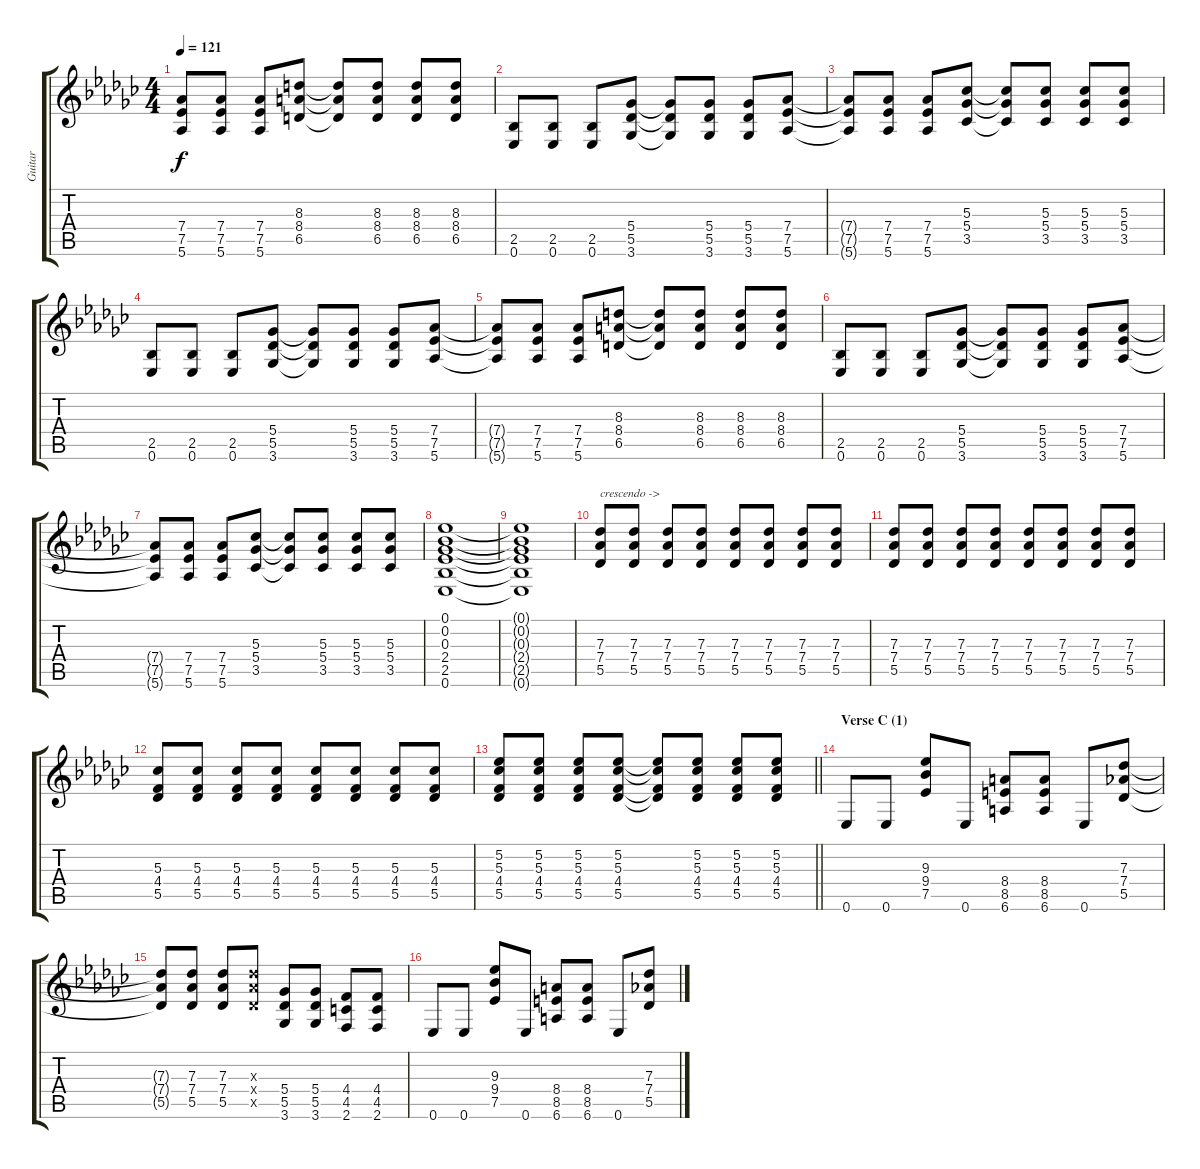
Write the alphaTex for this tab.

\track ("Guitar" "Guitar") {instrument distortionguitar}
\staff {score tabs}
\tuning (Eb4 Bb3 Gb3 Db3 Ab2 Eb2) {hide}
\ts (4 4)
\tempo 121
\clef g2
\ks ebminor
(7.4{t} 7.5{t} 5.6{t}).8{dy f} (7.4 7.5 5.6).8 (7.4 7.5 5.6).8 (8.3 8.4 6.5).8 (8.3{t} 8.4{t} 6.5{t}).8 (8.3 8.4 6.5).8 (8.3 8.4 6.5).8 (8.3 8.4 6.5).8 |
(2.5 0.6).8 (2.5 0.6).8 (2.5 0.6).8 (5.4 5.5 3.6).8 (5.4{t} 5.5{t} 3.6{t}).8 (5.4 5.5 3.6).8 (5.4 5.5 3.6).8 (7.4 7.5 5.6).8 |
(7.4{t} 7.5{t} 5.6{t}).8 (7.4 7.5 5.6).8 (7.4 7.5 5.6).8 (5.3 5.4 3.5).8 (5.3{t} 5.4{t} 3.5{t}).8 (5.3 5.4 3.5).8 (5.3 5.4 3.5).8 (5.3 5.4 3.5).8 |
(2.5 0.6).8 (2.5 0.6).8 (2.5 0.6).8 (5.4 5.5 3.6).8 (5.4{t} 5.5{t} 3.6{t}).8 (5.4 5.5 3.6).8 (5.4 5.5 3.6).8 (7.4 7.5 5.6).8 |
(7.4{t} 7.5{t} 5.6{t}).8 (7.4 7.5 5.6).8 (7.4 7.5 5.6).8 (8.3 8.4 6.5).8 (8.3{t} 8.4{t} 6.5{t}).8 (8.3 8.4 6.5).8 (8.3 8.4 6.5).8 (8.3 8.4 6.5).8 |
(2.5 0.6).8 (2.5 0.6).8 (2.5 0.6).8 (5.4 5.5 3.6).8 (5.4{t} 5.5{t} 3.6{t}).8 (5.4 5.5 3.6).8 (5.4 5.5 3.6).8 (7.4 7.5 5.6).8 |
(7.4{t} 7.5{t} 5.6{t}).8 (7.4 7.5 5.6).8 (7.4 7.5 5.6).8 (5.3 5.4 3.5).8 (5.3{t} 5.4{t} 3.5{t}).8 (5.3 5.4 3.5).8 (5.3 5.4 3.5).8 (5.3 5.4 3.5).8 |
(0.1 0.2 0.3 2.4 2.5 0.6).1 |
(0.1{t} 0.2{t} 0.3{t} 2.4{t} 2.5{t} 0.6{t}).1 |
(7.3 7.4 5.5).8{txt "crescendo ->"} (7.3 7.4 5.5).8 (7.3 7.4 5.5).8 (7.3 7.4 5.5).8 (7.3 7.4 5.5).8 (7.3 7.4 5.5).8 (7.3 7.4 5.5).8 (7.3 7.4 5.5).8 |
(7.3 7.4 5.5).8 (7.3 7.4 5.5).8 (7.3 7.4 5.5).8 (7.3 7.4 5.5).8 (7.3 7.4 5.5).8 (7.3 7.4 5.5).8 (7.3 7.4 5.5).8 (7.3 7.4 5.5).8 |
(5.3 4.4 5.5).8 (5.3 4.4 5.5).8 (5.3 4.4 5.5).8 (5.3 4.4 5.5).8 (5.3 4.4 5.5).8 (5.3 4.4 5.5).8 (5.3 4.4 5.5).8 (5.3 4.4 5.5).8 |
\barLineRight lightlight
(5.2 5.3 4.4 5.5).8 (5.2 5.3 4.4 5.5).8 (5.2 5.3 4.4 5.5).8 (5.2 5.3 4.4 5.5).8 (5.2{t} 5.3{t} 4.4{t} 5.5{t}).8 (5.2 5.3 4.4 5.5).8 (5.2 5.3 4.4 5.5).8 (5.2 5.3 4.4 5.5).8 |
\section ("" "Verse C (1)")
0.6.8 0.6.8 (9.3 9.4 7.5).8 0.6.8 (8.4 8.5 6.6).8 (8.4 8.5 6.6).8 0.6.8 (7.3 7.4 5.5).8 |
(7.3{t} 7.4{t} 5.5{t}).8 (7.3 7.4 5.5).8 (7.3 7.4 5.5).8 (7.3{x} 7.4{x} 5.5{x}).8 (5.4 5.5 3.6).8 (5.4 5.5 3.6).8 (4.4 4.5 2.6).8 (4.4 4.5 2.6).8 |
0.6.8 0.6.8 (9.3 9.4 7.5).8 0.6.8 (8.4 8.5 6.6).8 (8.4 8.5 6.6).8 0.6.8 (7.3 7.4 5.5).8
